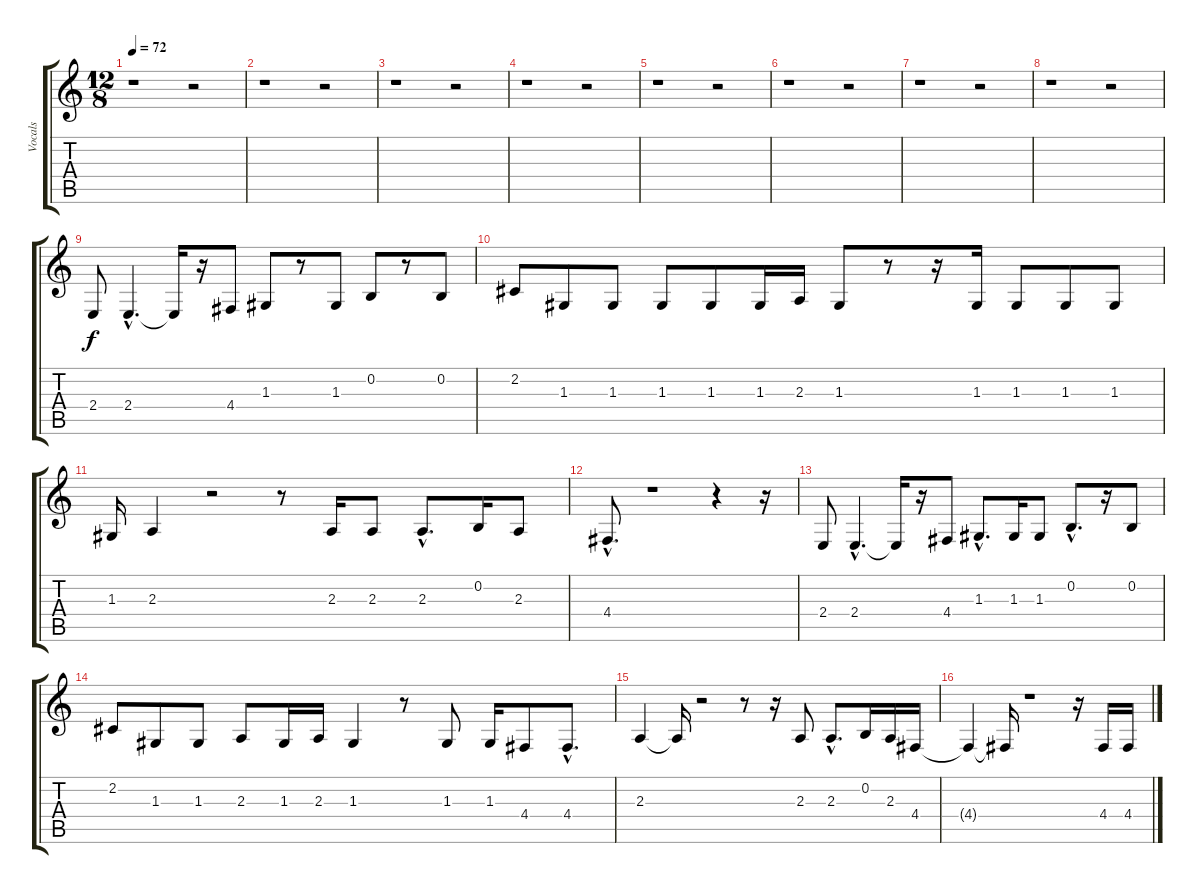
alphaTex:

\track ("Vocals" "Vocals") {instrument voiceoohs}
\staff {score tabs}
\tuning (E4 B3 G3 D3 A2 E2) {hide}
\ts (12 8)
\tempo 72
\clef g2
\ks c
r.1{dy f instrument voiceoohs} r.2 |
r.1 r.2 |
r.1 r.2 |
r.1 r.2 |
r.1 r.2 |
r.1 r.2 |
r.1 r.2 |
r.1 r.2 |
2.4.8 2.4{hac}.4{d} 2.4{t}.16 r.16 4.4.8 1.3.8 r.8 1.3.8 0.2.8 r.8 0.2.8 |
2.2.8 1.3.8 1.3.8 1.3.8 1.3.8 1.3.16 2.3.16 1.3.8 r.8 r.16 1.3.16 1.3.8 1.3.8 1.3.8 |
1.3.16 2.3.4 r.2 r.8 2.3.16 2.3.8 2.3{hac}.8{d} 0.2.16 2.3.8 |
4.4{hac}.8{d} r.1 r.4 r.16 |
2.4.8 2.4{hac}.4{d} 2.4{t}.16 r.16 4.4.8 1.3{hac}.8{d} 1.3.16 1.3.8 0.2{hac}.8{d} r.16 0.2.8 |
2.2.8 1.3.8 1.3.8 2.3.8 1.3.16 2.3.16 1.3.4 r.8 1.3.8 1.3.16 4.4.8 4.4{hac}.8{d} |
2.3.4 2.3{t}.16 r.2 r.8 r.16 2.3.8 2.3{hac}.8{d} 0.2.16 2.3.16 4.4.16 |
4.4{t}.4 4.4{t}.16 r.1 r.16 4.4.16 4.4.16
